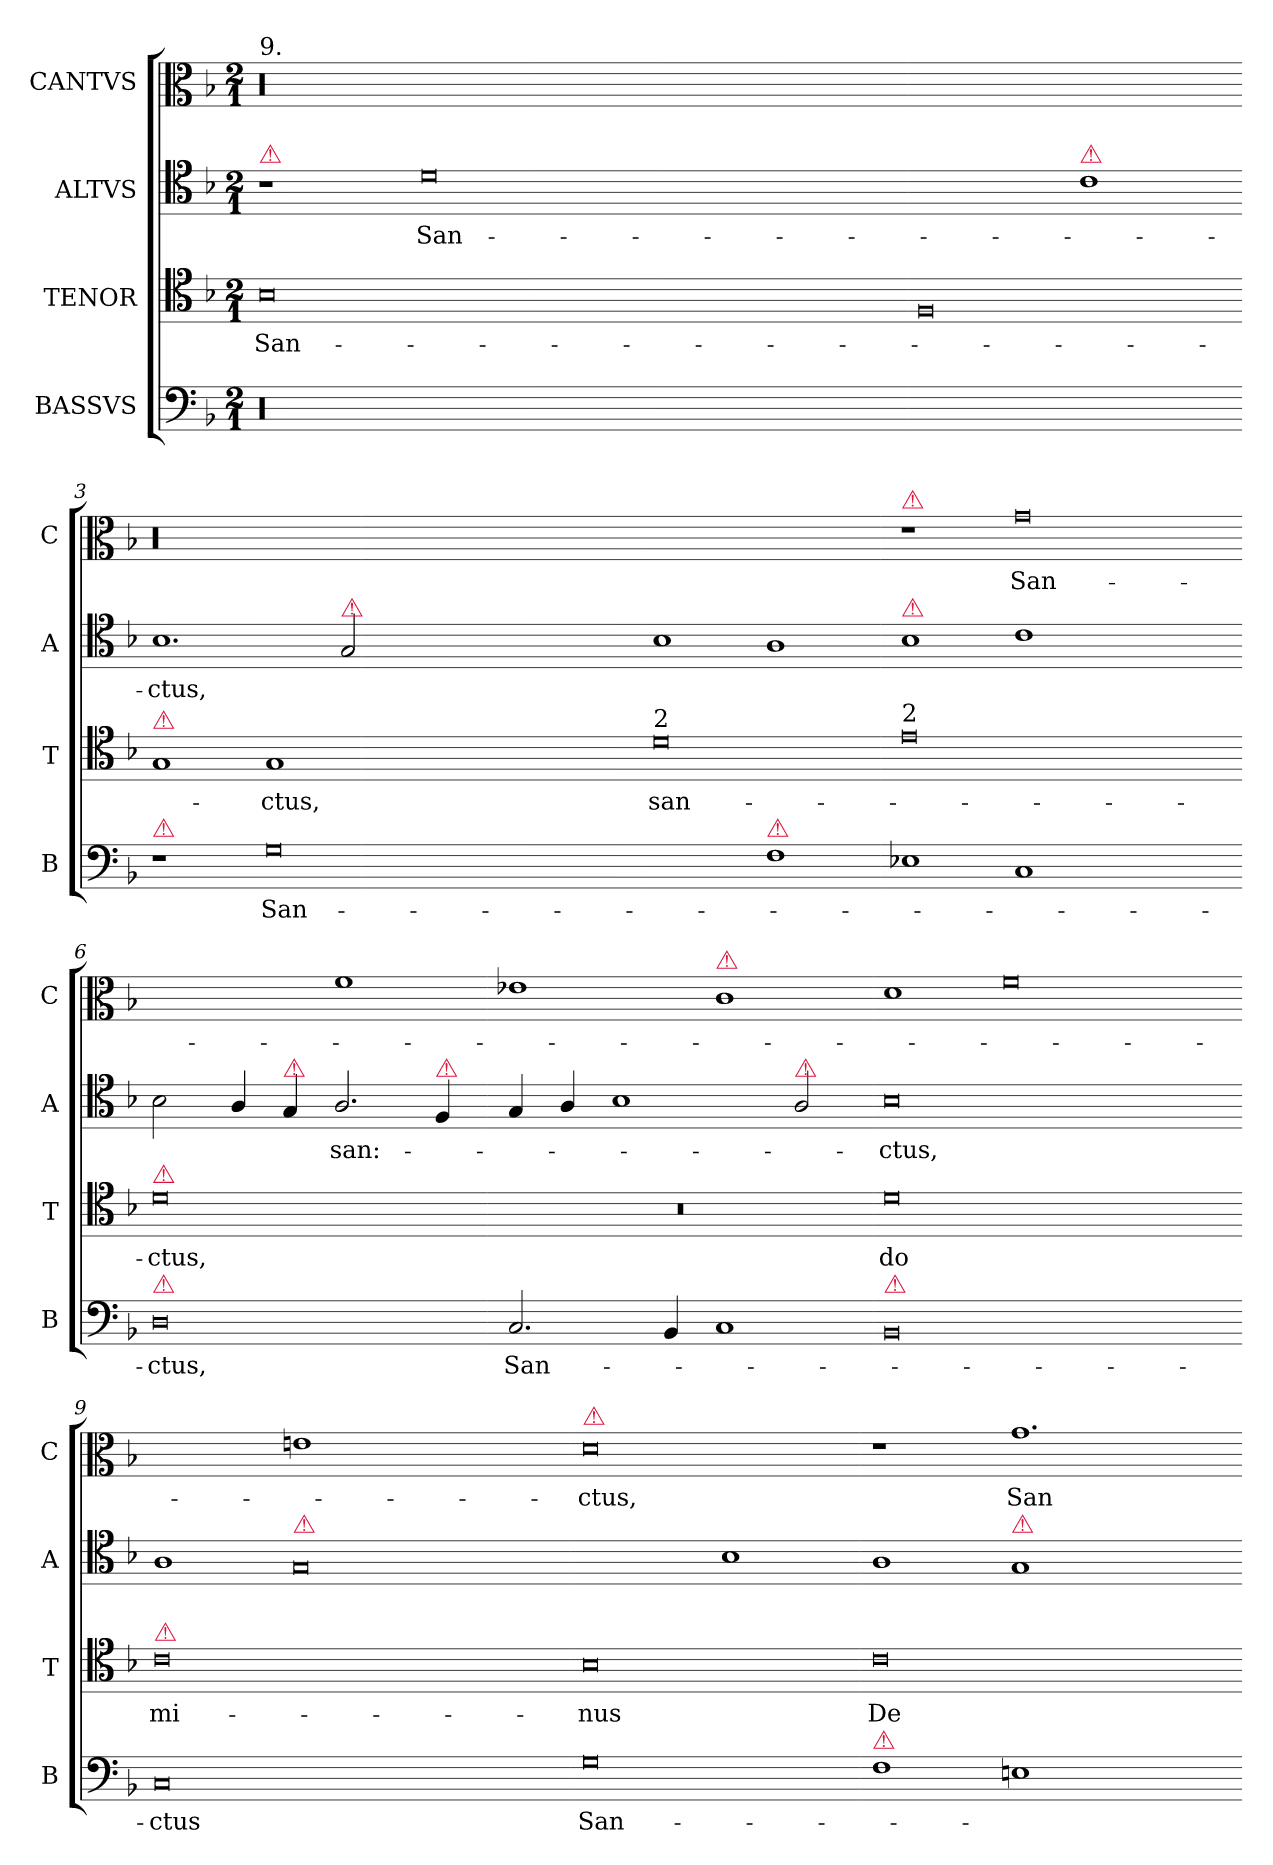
**kern	**text	**kern	**text	**kern	**text	**kern	**text
*part4	*part4	*part3	*part3	*part2	*part2	*part1	*part1
*staff4	*staff4	*staff3	*staff3	*staff2	*staff2	*staff1	*staff1
*I"BASSVS	*	*I"TENOR	*	*I"ALTVS	*	*I"CANTVS	*
*I'B	*	*I'T	*	*I'A	*	*I'C	*
*clefF4	*	*clefC4	*	*clefC4	*	*clefC3	*
*k[b-]	*	*k[b-]	*	*k[b-]	*	*k[b-]	*
*F:	*	*F:	*	*F:	*	*F:	*
*M2/1	*	*M2/1	*	*M2/1	*	*M2/1	*
=1	=1	=1	=1	=1	=1	=1	=1
!	!	!	!	!	!	!LO:TX:a:t=9.	!
!	!	!	!	!LO:TX:a:color=crimson:t=⚠	!	!	!
00r	.	0B-\	San-	1r	.	00r	.
.	.	.	.	0d\	San-	.	.
.	.	0ryy	.	.	.	.	.
.	.	.	.	1ryy	.	.	.
=2-	=2-	=2-	=2-	=2-	=2-	=2-	=2-
0ryy	.	0F/	.	1ryy	.	0ryy	.
!	!	!	!	!LO:TX:a:color=crimson:t=⚠	!	!	!
.	.	.	.	1c\	.	.	.
=3-	=3-	=3-	=3-	=3-	=3-	=3-	=3-
!	!	!LO:TX:a:color=crimson:t=⚠	!	!	!	!	!
!LO:TX:a:color=crimson:t=⚠	!	!	!	!	!	!	!
1r	.	1G/	.	1.B-\	-ctus,	00r	.
0G\	San-	1G/	-ctus,	.	.	.	.
!	!	!	!	!LO:TX:a:color=crimson:t=⚠	!	!	!
.	.	.	.	2G/	.	.	.
.	.	0ryy	.	0ryy	.	.	.
1ryy	.	.	.	.	.	.	.
=4-	=4-	=4-	=4-	=4-	=4-	=4-	=4-
!	!	!LO:TX:a:t=2	!	!	!	!	!
1ryy	.	0d\	san-	1B-\	.	0ryy	.
!LO:TX:a:color=crimson:t=⚠	!	!	!	!	!	!	!
1F\	.	.	.	1A\	.	.	.
=5-	=5-	=5-	=5-	=5-	=5-	=5-	=5-
!	!	!	!	!	!	!LO:TX:a:color=crimson:t=⚠	!
!	!	!	!	!LO:TX:a:color=crimson:t=⚠	!	!	!
!	!	!LO:TX:a:t=2	!	!	!	!	!
1E-X\	.	0e\	.	1B-\	.	1r	.
1C/	.	.	.	1c\	.	0g\	San-
1ryy	.	1ryy	.	1ryy	.	.	.
=6-	=6-	=6-	=6-	=6-	=6-	=6-	=6-
!	!	!LO:TX:a:color=crimson:t=⚠	!	!	!	!	!
!LO:TX:a:color=crimson:t=⚠	!	!	!	!	!	!	!
0D\	-ctus,	0d\	-ctus,	2B-\	.	1ryy	.
.	.	.	.	4A/	.	.	.
!	!	!	!	!LO:TX:a:color=crimson:t=⚠	!	!	!
.	.	.	.	4G/	.	.	.
.	.	.	.	2.A/	san:-	1f\	.
!	!	!	!	!LO:TX:a:color=crimson:t=⚠	!	!	!
.	.	.	.	4F/	.	.	.
=7-	=7-	=7-	=7-	=7-	=7-	=7-	=7-
!	!LO:LY:i	!	!	!	!	!	!
2.C/	San-	0r	.	4G/	.	1e-X\	.
.	.	.	.	4A/	.	.	.
.	.	.	.	1B-\	.	.	.
4BB-/	.	.	.	.	.	.	.
!	!	!	!	!	!	!LO:TX:a:color=crimson:t=⚠	!
1C/	.	.	.	.	.	1c\	.
!	!	!	!	!LO:TX:a:color=crimson:t=⚠	!	!	!
.	.	.	.	2A/	.	.	.
=8-	=8-	=8-	=8-	=8-	=8-	=8-	=8-
!LO:TX:a:color=crimson:t=⚠	!	!	!	!	!	!	!
0BB-/	.	0d\	do	0B-\	-ctus,	1d\	.
.	.	.	.	.	.	0f\	.
1ryy	.	1ryy	.	1ryy	.	.	.
=9-	=9-	=9-	=9-	=9-	=9-	=9-	=9-
!	!	!LO:TX:a:color=crimson:t=⚠	!	!	!	!	!
!	!LO:LY:i	!	!	!	!	!	!
0C/	-ctus	0c\	mi-	1A\	.	1ryy	.
!	!	!	!	!LO:TX:a:color=crimson:t=⚠	!	!	!
.	.	.	.	0G/	.	1en\	.
1ryy	.	1ryy	.	.	.	1ryy	.
=10-	=10-	=10-	=10-	=10-	=10-	=10-	=10-
!	!	!	!	!	!	!LO:TX:a:color=crimson:t=⚠	!
!	!LO:LY:i	!	!	!	!	!	!
0G\	San-	0B-\	-nus	1ryy	.	0d\	-ctus,
.	.	.	.	1B-\	.	.	.
=11-	=11-	=11-	=11-	=11-	=11-	=11-	=11-
!LO:TX:a:color=crimson:t=⚠	!	!	!	!	!	!	!
1F\	.	0c\	De-	1A\	.	1r	.
!	!	!	!	!LO:TX:a:color=crimson:t=⚠	!	!	!
!	!	!	!	!	!	!	!LO:LY:i
1En\	.	.	.	1G/	.	1.g\	San-
2ryy	.	2ryy	.	2ryy	.	.	.
=-	=-	=-	=-	=-	=-	=-	=-
*-	*-	*-	*-	*-	*-	*-	*-
